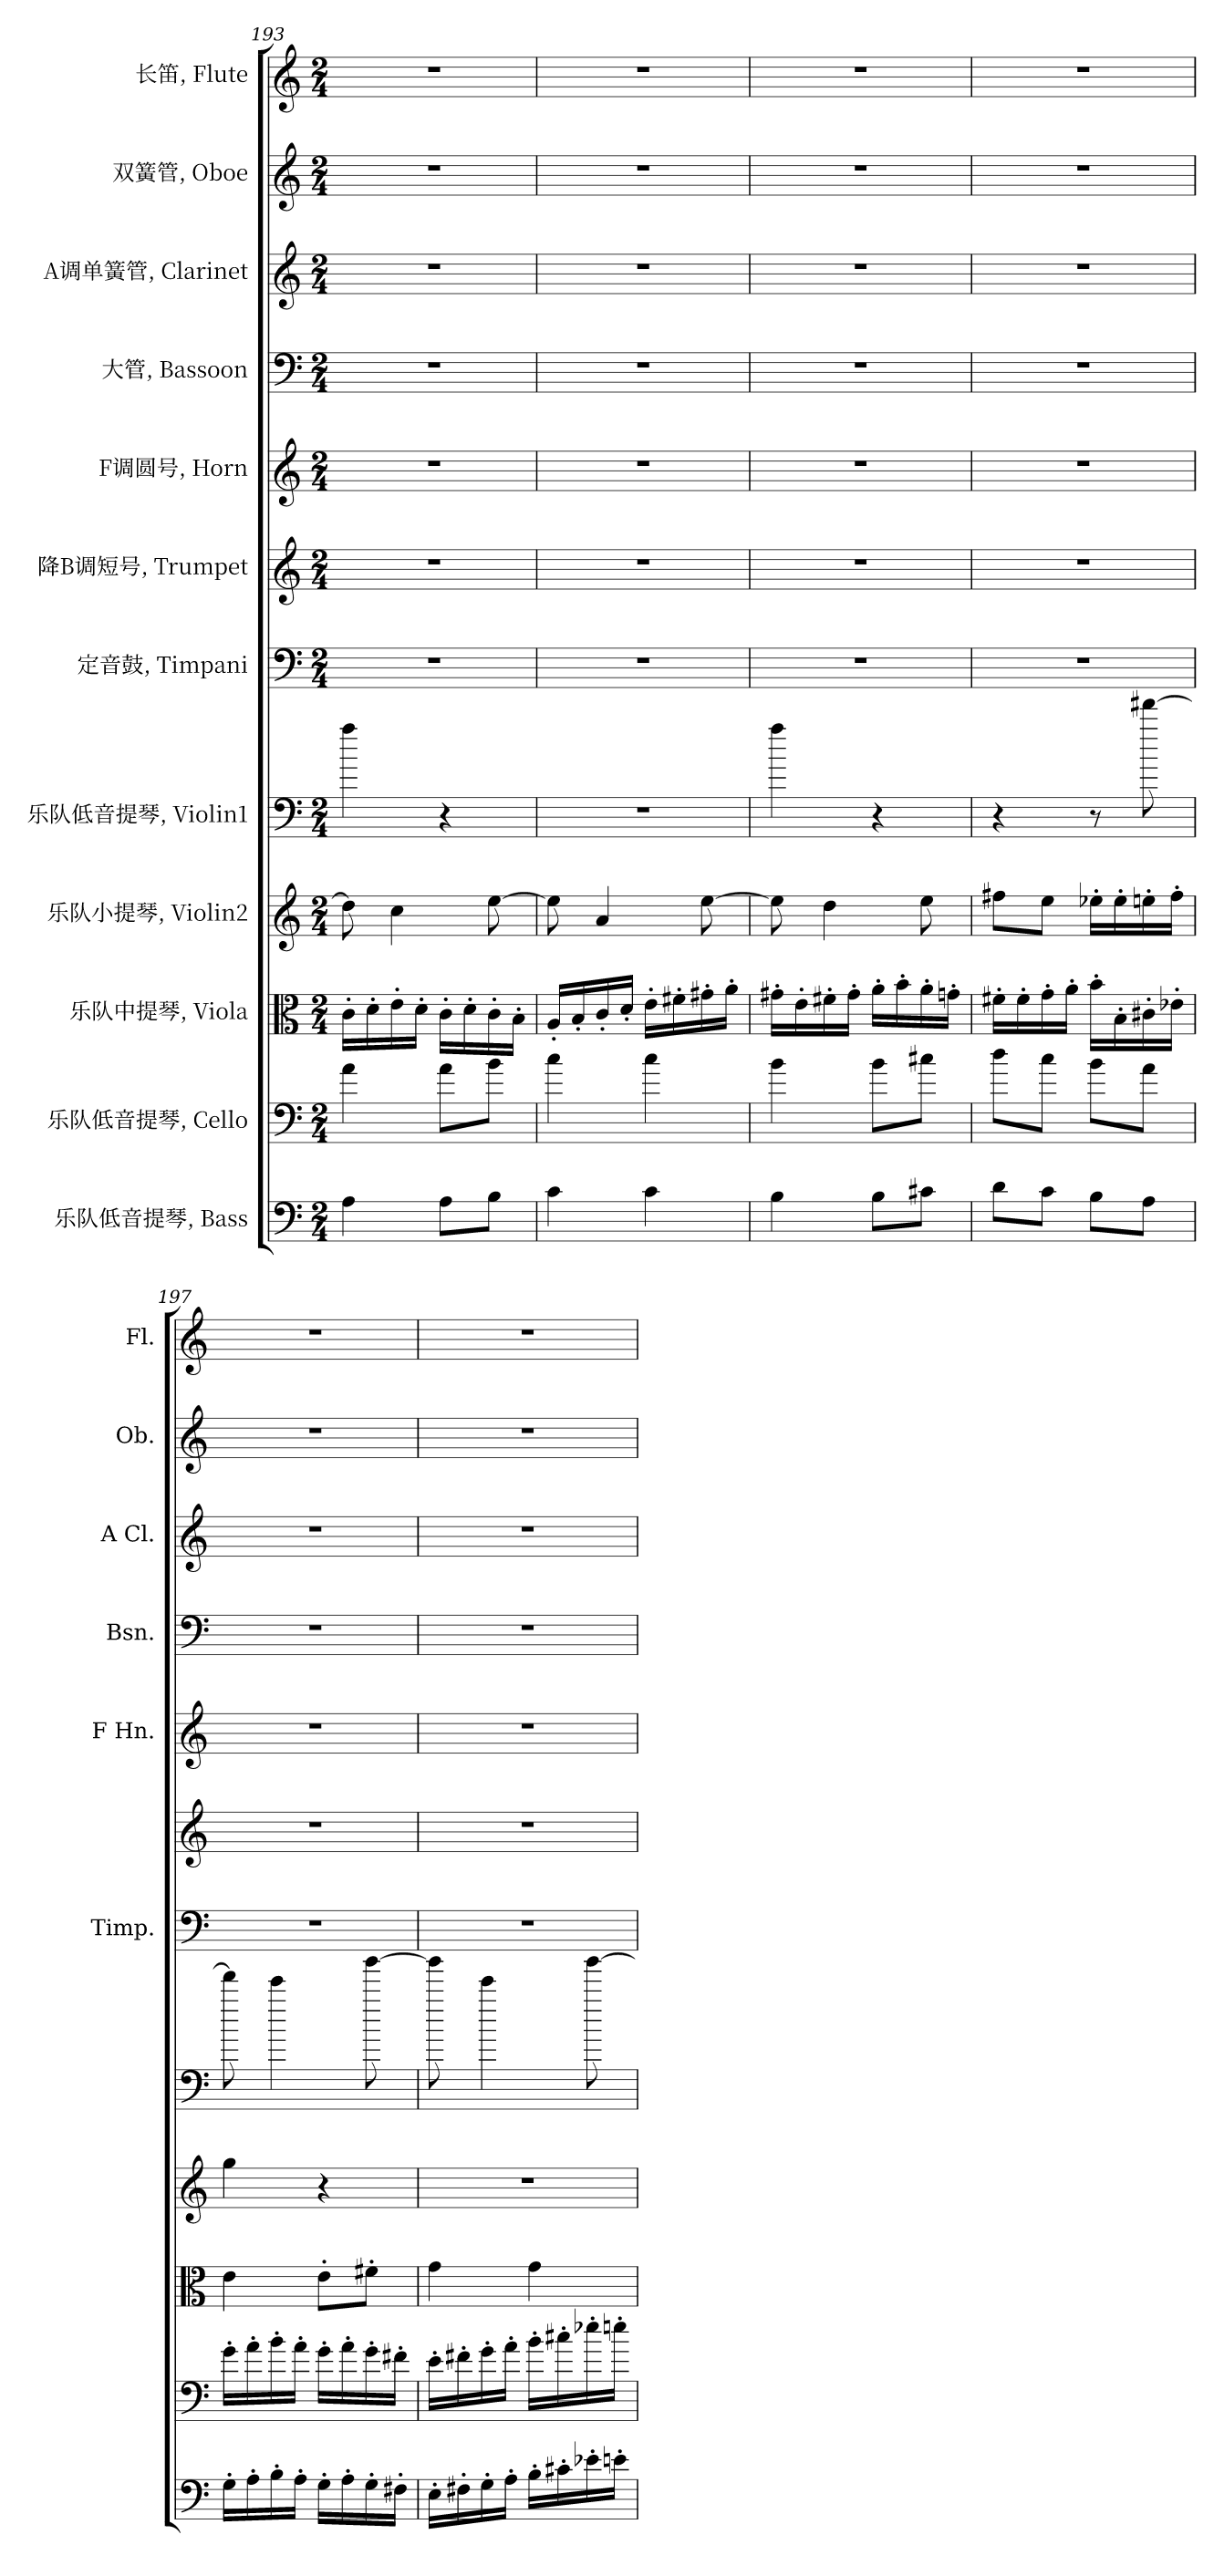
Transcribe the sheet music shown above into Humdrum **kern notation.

**kern	**kern	**kern	**kern	**kern	**kern	**kern	**kern	**kern	**kern	**kern	**kern
*part12	*part11	*part10	*part9	*part8	*part7	*part6	*part5	*part4	*part3	*part2	*part1
*staff12	*staff11	*staff10	*staff9	*staff8	*staff7	*staff6	*staff5	*staff4	*staff3	*staff2	*staff1
*I"乐队低音提琴, Bass	*I"乐队低音提琴, Cello	*I"乐队中提琴, Viola	*I"乐队小提琴, Violin2	*I"乐队低音提琴, Violin1	*I"定音鼓, Timpani	*I"降B调短号, Trumpet	*I"F调圆号, Horn	*I"大管, Bassoon	*I"A调单簧管, Clarinet	*I"双簧管, Oboe	*I"长笛, Flute
*	*	*	*	*	*I'Timp.	*	*I'F Hn.	*I'Bsn.	*I'A Cl.	*I'Ob.	*I'Fl.
*clefF4	*clefF4	*clefC3	*clefG2	*clefF4	*clefF4	*clefG2	*clefG2	*clefF4	*clefG2	*clefG2	*clefG2
*ITrd7c12	*ITrd7c12	*	*	*ITrd7c12	*	*ITrd1c2	*ITrd4c7	*	*ITrd2c3	*	*
*k[]	*k[]	*k[]	*k[]	*k[]	*k[]	*k[b-e-]	*k[b-]	*k[]	*k[f#c#g#]	*k[]	*k[]
*M2/4	*M2/4	*M2/4	*M2/4	*M2/4	*M2/4	*M2/4	*M2/4	*M2/4	*M2/4	*M2/4	*M2/4
=193	=193	=193	=193	=193	=193	=193	=193	=193	=193	=193	=193
4AA\	4A\	16c'\LL	8dd\]	4a\	2r	2r	2r	2r	2r	2r	2r
.	.	16d'\	.	.	.	.	.	.	.	.	.
.	.	16e'\	4cc\	.	.	.	.	.	.	.	.
.	.	16d'\JJ	.	.	.	.	.	.	.	.	.
8AA\L	8A\L	16c'\LL	.	4r	.	.	.	.	.	.	.
.	.	16d'\	.	.	.	.	.	.	.	.	.
8BB\J	8B\J	16c'\	[8ee\	.	.	.	.	.	.	.	.
.	.	16B'\JJ	.	.	.	.	.	.	.	.	.
!!LO:PB:g=z
=194	=194	=194	=194	=194	=194	=194	=194	=194	=194	=194	=194
4C\	4c\	16A'/LL	8ee\]	2r	2r	2r	2r	2r	2r	2r	2r
.	.	16B'/	.	.	.	.	.	.	.	.	.
.	.	16c'/	4a/	.	.	.	.	.	.	.	.
.	.	16d'/JJ	.	.	.	.	.	.	.	.	.
4C\	4c\	16e'\LL	.	.	.	.	.	.	.	.	.
.	.	16f#X'\	.	.	.	.	.	.	.	.	.
.	.	16g#X'\	[8ee\	.	.	.	.	.	.	.	.
.	.	16a'\JJ	.	.	.	.	.	.	.	.	.
=195	=195	=195	=195	=195	=195	=195	=195	=195	=195	=195	=195
4BB\	4B\	16g#X'\LL	8ee\]	4a\	2r	2r	2r	2r	2r	2r	2r
.	.	16e'\	.	.	.	.	.	.	.	.	.
.	.	16f#X'\	4dd\	.	.	.	.	.	.	.	.
.	.	16g#'\JJ	.	.	.	.	.	.	.	.	.
8BB\L	8B\L	16a'\LL	.	4r	.	.	.	.	.	.	.
.	.	16b'\	.	.	.	.	.	.	.	.	.
8C#X\J	8c#X\J	16a'\	8ee\	.	.	.	.	.	.	.	.
.	.	16gn'\JJ	.	.	.	.	.	.	.	.	.
=196	=196	=196	=196	=196	=196	=196	=196	=196	=196	=196	=196
8D\L	8d\L	16f#X'\LL	8ff#X\L	4r	2r	2r	2r	2r	2r	2r	2r
.	.	16f#'\	.	.	.	.	.	.	.	.	.
8C\J	8c\J	16g'\	8ee\J	.	.	.	.	.	.	.	.
.	.	16a'\JJ	.	.	.	.	.	.	.	.	.
8BB\L	8B\L	16b'\LL	16ee-X'\LL	8r	.	.	.	.	.	.	.
.	.	16B'\	16ee-'\	.	.	.	.	.	.	.	.
8AA\J	8A\J	16c#X'\	16een'\	[8ff#X\	.	.	.	.	.	.	.
.	.	16e-X'\JJ	16ff#'\JJ	.	.	.	.	.	.	.	.
=197	=197	=197	=197	=197	=197	=197	=197	=197	=197	=197	=197
16GG'\LL	16G'\LL	4e\	4gg\	8ff#\]	2r	2r	2r	2r	2r	2r	2r
16AA'\	16A'\	.	.	.	.	.	.	.	.	.	.
16BB'\	16B'\	.	.	4ee\	.	.	.	.	.	.	.
16AA'\JJ	16A'\JJ	.	.	.	.	.	.	.	.	.	.
16GG'\LL	16G'\LL	8e'\L	4r	.	.	.	.	.	.	.	.
16AA'\	16A'\	.	.	.	.	.	.	.	.	.	.
16GG'\	16G'\	8f#X'\J	.	[8bb\	.	.	.	.	.	.	.
16FF#X'\JJ	16F#X'\JJ	.	.	.	.	.	.	.	.	.	.
!!LO:PB:g=z
=198	=198	=198	=198	=198	=198	=198	=198	=198	=198	=198	=198
16EE'\LL	16E'\LL	4g\	2r	8bb\]	2r	2r	2r	2r	2r	2r	2r
16FF#X'\	16F#X'\	.	.	.	.	.	.	.	.	.	.
16GG'\	16G'\	.	.	4ee\	.	.	.	.	.	.	.
16AA'\JJ	16A'\JJ	.	.	.	.	.	.	.	.	.	.
16BB'\LL	16B'\LL	4g\	.	.	.	.	.	.	.	.	.
16C#X'\	16c#X'\	.	.	.	.	.	.	.	.	.	.
16E-X'\	16e-X'\	.	.	[8bb\	.	.	.	.	.	.	.
16En'\JJ	16en'\JJ	.	.	.	.	.	.	.	.	.	.
=	=	=	=	=	=	=	=	=	=	=	=
*-	*-	*-	*-	*-	*-	*-	*-	*-	*-	*-	*-
